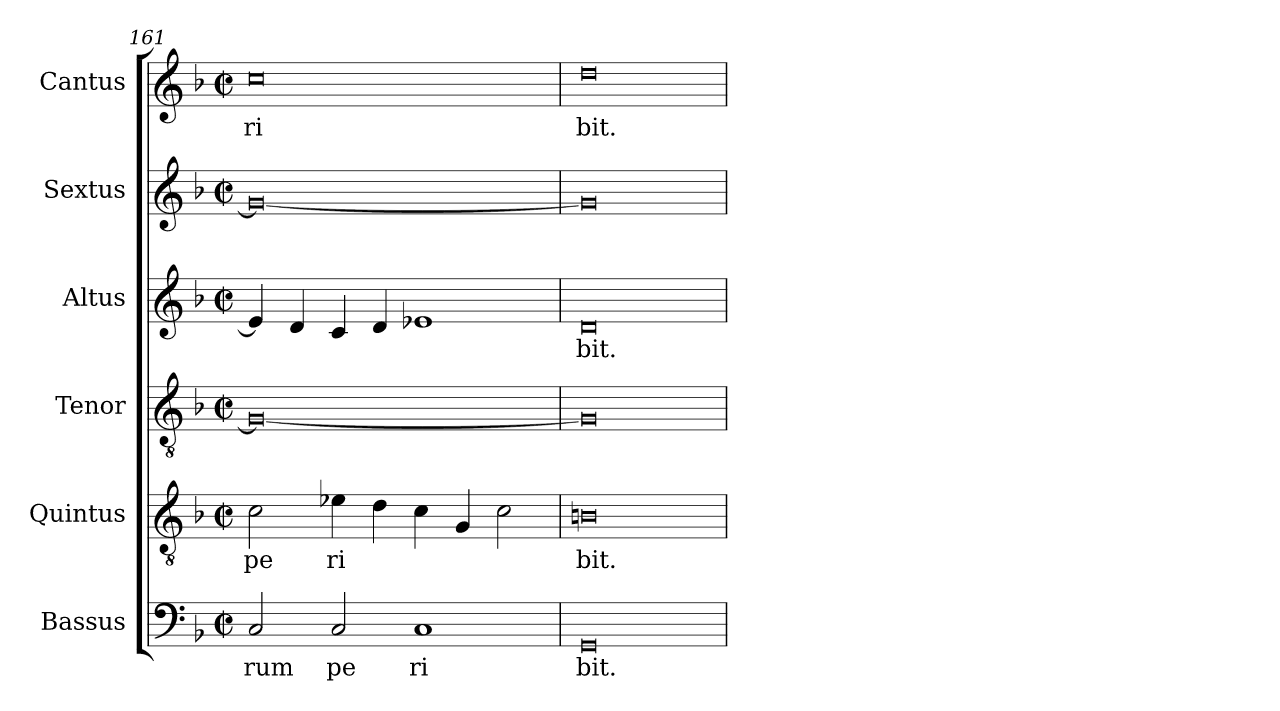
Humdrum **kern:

**kern	**text	**kern	**text	**kern	**text	**kern	**text	**kern	**text	**kern	**text
*part6	*part6	*part5	*part5	*part4	*part4	*part3	*part3	*part2	*part2	*part1	*part1
*staff6	*staff6	*staff5	*staff5	*staff4	*staff4	*staff3	*staff3	*staff2	*staff2	*staff1	*staff1
*I"Bassus	*	*I"Quintus	*	*I"Tenor	*	*I"Altus	*	*I"Sextus	*	*I"Cantus	*
*I'B	*	*I'Q	*	*I'T	*	*I'A	*	*I'S	*	*I'C	*
*clefF4	*	*clefGv2	*	*clefGv2	*	*clefG2	*	*clefG2	*	*clefG2	*
*k[b-]	*	*k[b-]	*	*k[b-]	*	*k[b-]	*	*k[b-]	*	*k[b-]	*
*F:	*	*F:	*	*F:	*	*F:	*	*F:	*	*F:	*
*M2/2	*	*M2/2	*	*M2/2	*	*M2/2	*	*M2/2	*	*M2/2	*
*met(c|)	*	*met(c|)	*	*met(c|)	*	*met(c|)	*	*met(c|)	*	*met(c|)	*
=161	=161	=161	=161	=161	=161	=161	=161	=161	=161	=161	=161
!	!LO:LY:b:cj	!	!LO:LY:b:cj	!	!LO:LY:b:cj	!	!LO:LY:b:cj	!	!LO:LY:b:cj	!	!LO:LY:b:cj
2C/	rum	2c\	pe	0G_<	.	4e-/]	.	0g_<	.	0cc	ri
!	!	!	!	!	!	!	!LO:LY:b:cj	!	!	!	!
.	.	.	.	.	.	4d/	.	.	.	.	.
!	!LO:LY:b:cj	!	!LO:LY:b:cj	!	!	!	!LO:LY:b:cj	!	!	!	!
2C/	pe	4e-X\	ri	.	.	4c/	.	.	.	.	.
!	!	!	!LO:LY:b:cj	!	!	!	!LO:LY:b:cj	!	!	!	!
.	.	4d\	.	.	.	4d/	.	.	.	.	.
!	!LO:LY:b:cj	!	!LO:LY:b:cj	!	!	!	!LO:LY:b:cj	!	!	!	!
1C	ri	4c\	.	.	.	1e-X	.	.	.	.	.
!	!	!	!LO:LY:b:cj	!	!	!	!	!	!	!	!
.	.	4G/	.	.	.	.	.	.	.	.	.
!	!	!	!LO:LY:b:cj	!	!	!	!	!	!	!	!
.	.	2c\	.	.	.	.	.	.	.	.	.
=162	=162	=162	=162	=162	=162	=162	=162	=162	=162	=162	=162
!	!LO:LY:b:cj	!	!LO:LY:b:cj	!	!LO:LY:b:cj	!	!LO:LY:b:cj	!	!LO:LY:b:cj	!	!LO:LY:b:cj
0GG	bit.	0Bn	bit.	0G]	.	0d	bit.	0g]	.	0dd	bit.
=!	=!	=!	=!	=!	=!	=!	=!	=!	=!	=!	=!
*-	*-	*-	*-	*-	*-	*-	*-	*-	*-	*-	*-
